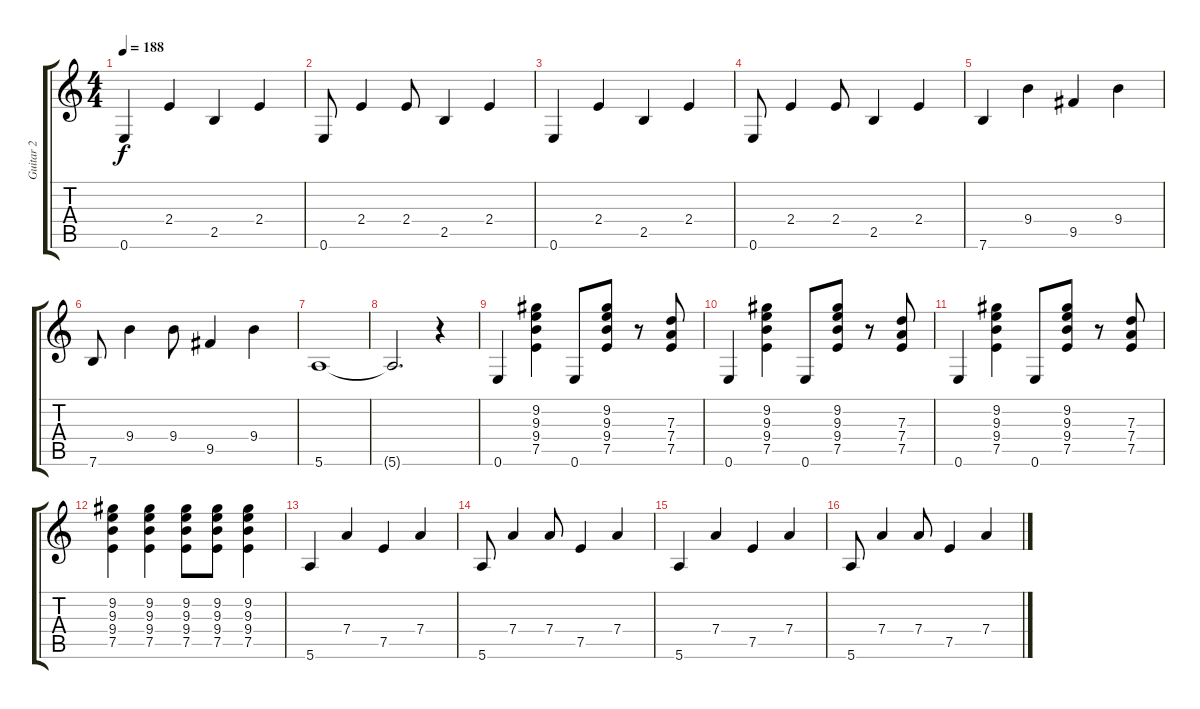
\track ("Guitar 2" "Guitar 2") {instrument electricguitarclean}
\staff {score tabs}
\tuning (E4 B3 G3 D3 A2 E2) {hide}
\ts (4 4)
\tempo 188
\clef g2
\ks c
0.6.4{dy f} 2.4.4 2.5.4 2.4.4 |
0.6.8 2.4.4 2.4.8 2.5.4 2.4.4 |
0.6.4 2.4.4 2.5.4 2.4.4 |
0.6.8 2.4.4 2.4.8 2.5.4 2.4.4 |
7.6.4 9.4.4 9.5.4 9.4.4 |
7.6.8 9.4.4 9.4.8 9.5.4 9.4.4 |
5.6.1 |
5.6{t}.2{d} r.4 |
0.6.4 (9.2 9.3 9.4 7.5).4 0.6.8 (9.2 9.3 9.4 7.5).8 r.8 (7.3 7.4 7.5).8 |
0.6.4 (9.2 9.3 9.4 7.5).4 0.6.8 (9.2 9.3 9.4 7.5).8 r.8 (7.3 7.4 7.5).8 |
0.6.4 (9.2 9.3 9.4 7.5).4 0.6.8 (9.2 9.3 9.4 7.5).8 r.8 (7.3 7.4 7.5).8 |
(9.2 9.3 9.4 7.5).4 (9.2 9.3 9.4 7.5).4 (9.2 9.3 9.4 7.5).8 (9.2 9.3 9.4 7.5).8 (9.2 9.3 9.4 7.5).4 |
5.6.4 7.4.4 7.5.4 7.4.4 |
5.6.8 7.4.4 7.4.8 7.5.4 7.4.4 |
5.6.4 7.4.4 7.5.4 7.4.4 |
5.6.8 7.4.4 7.4.8 7.5.4 7.4.4
